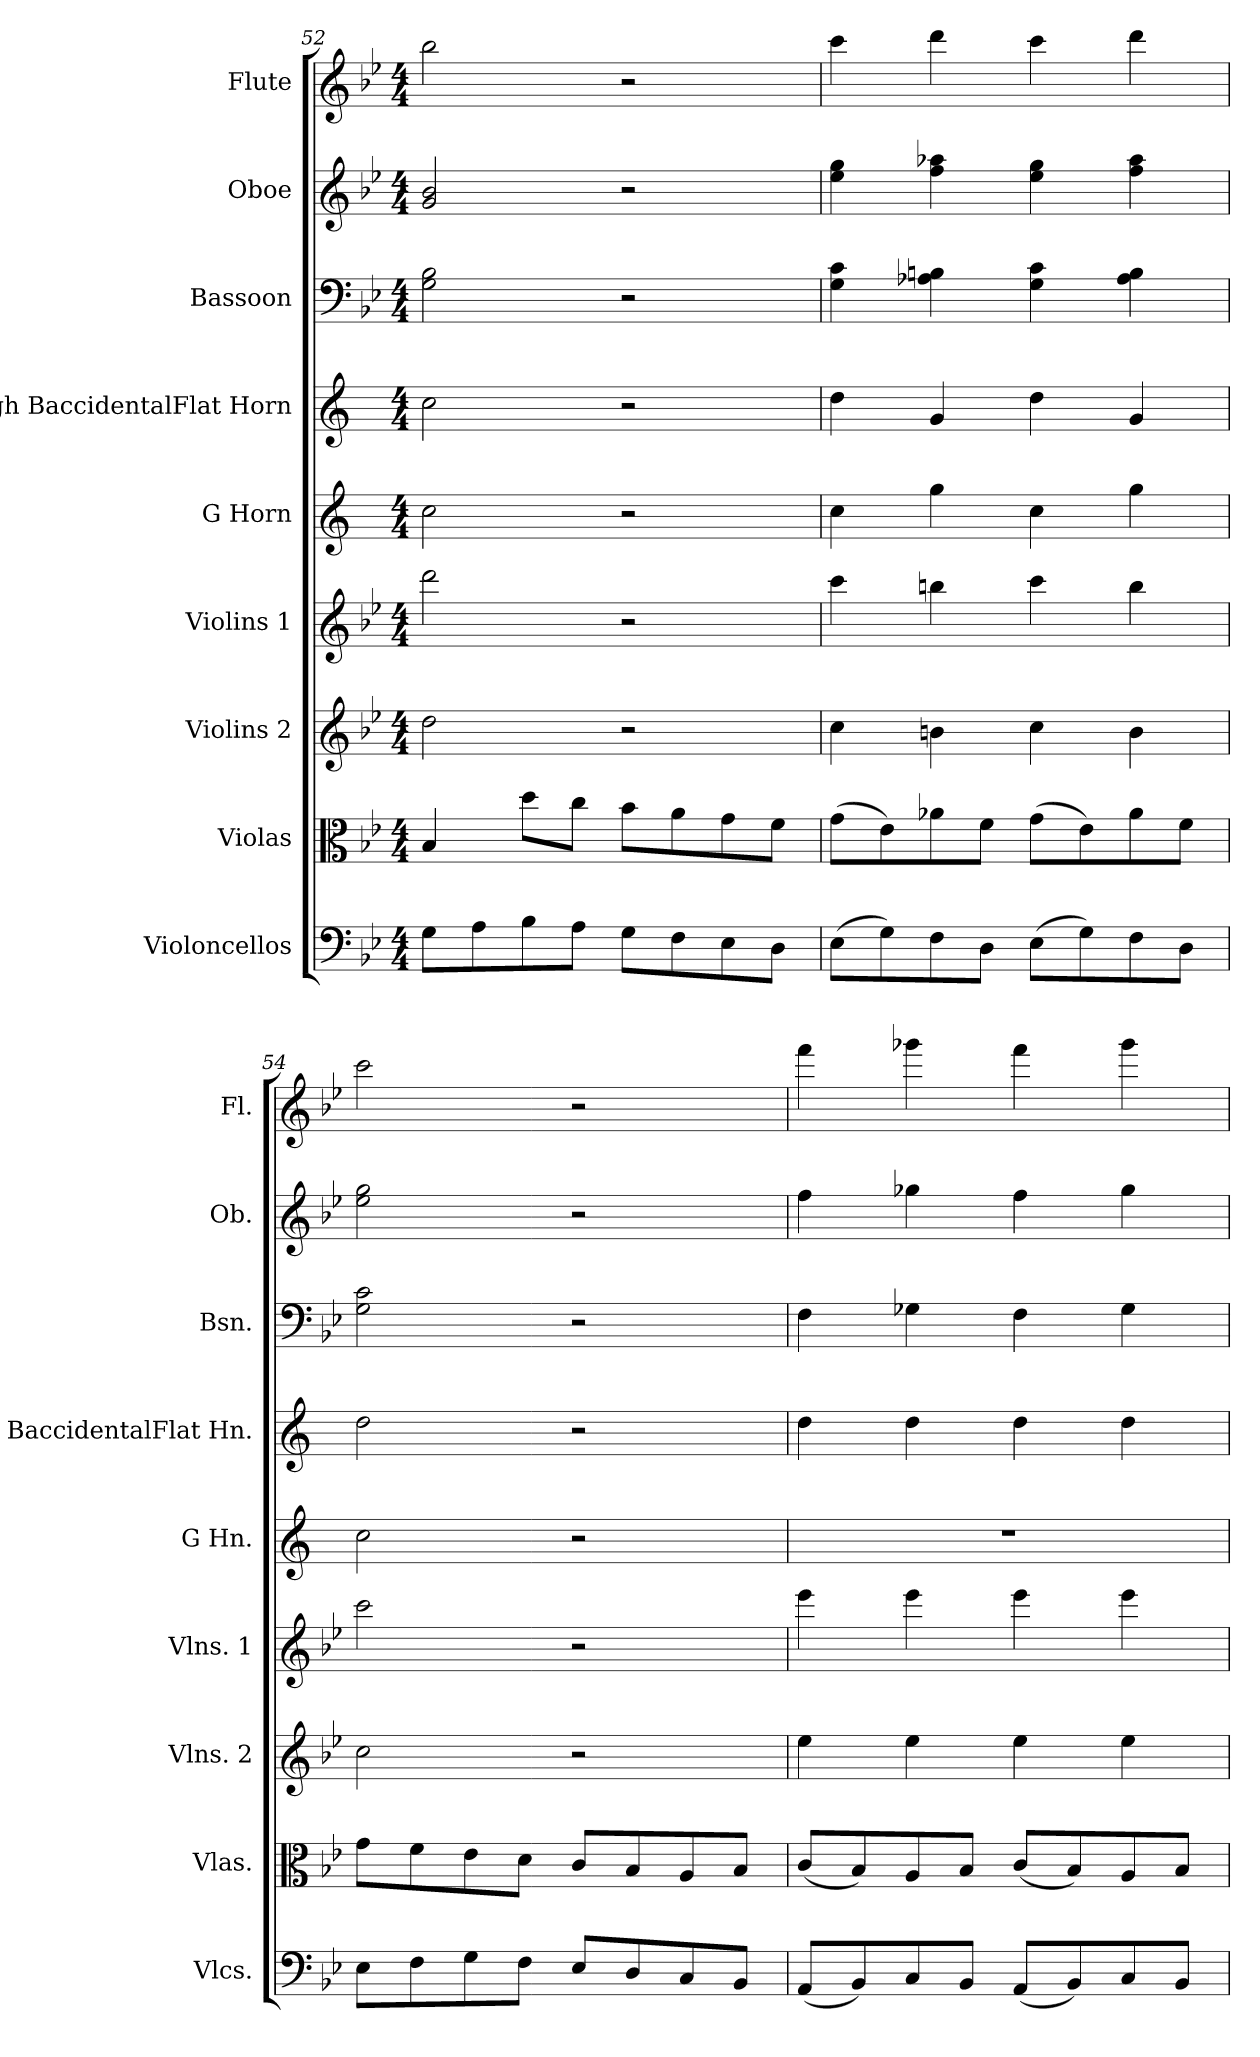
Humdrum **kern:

**kern	**kern	**kern	**kern	**kern	**kern	**kern	**kern	**kern
*part9	*part8	*part7	*part6	*part5	*part4	*part3	*part2	*part1
*staff9	*staff8	*staff7	*staff6	*staff5	*staff4	*staff3	*staff2	*staff1
*I"Violoncellos	*I"Violas	*I"Violins 2	*I"Violins 1	*I"G Horn	*I"High BaccidentalFlat Horn	*I"Bassoon	*I"Oboe	*I"Flute
*I'Vlcs.	*I'Vlas.	*I'Vlns. 2	*I'Vlns. 1	*I'G Hn.	*I'H. BaccidentalFlat Hn.	*I'Bsn.	*I'Ob.	*I'Fl.
*clefF4	*clefC3	*clefG2	*clefG2	*clefG2	*clefG2	*clefF4	*clefG2	*clefG2
*	*	*	*	*ITrd3c5	*ITrd1c2	*	*	*
*k[b-e-]	*k[b-e-]	*k[b-e-]	*k[b-e-]	*k[f#]	*k[b-e-]	*k[b-e-]	*k[b-e-]	*k[b-e-]
*M4/4	*M4/4	*M4/4	*M4/4	*M4/4	*M4/4	*M4/4	*M4/4	*M4/4
=52	=52	=52	=52	=52	=52	=52	=52	=52
8G\L	4B-/	2dd\	2ddd\	2g\	2b-\	2G\ 2B-\	2g/ 2b-/	2bb-\
8A\	.	.	.	.	.	.	.	.
8B-\	8dd\L	.	.	.	.	.	.	.
8A\J	8cc\J	.	.	.	.	.	.	.
8G\L	8b-\L	2r	2r	2r	2r	2r	2r	2r
8F\	8a\	.	.	.	.	.	.	.
8E-\	8g\	.	.	.	.	.	.	.
8D\J	8f\J	.	.	.	.	.	.	.
!!LO:PB:g=z
=53	=53	=53	=53	=53	=53	=53	=53	=53
(8E-\L	(8g\L	4cc\	4ccc\	4g\	4cc\	4G\ 4c\	4ee-\ 4gg\	4ccc\
8G\)	8e-\)	.	.	.	.	.	.	.
8F\	8a-X\	4bn\	4bbn\	4dd\	4f/	4A-X\ 4Bn\	4ff\ 4aa-X\	4ddd\
8D\J	8f\J	.	.	.	.	.	.	.
(8E-\L	(8g\L	4cc\	4ccc\	4g\	4cc\	4G\ 4c\	4ee-\ 4gg\	4ccc\
8G\)	8e-\)	.	.	.	.	.	.	.
8F\	8a-\	4b\	4bb\	4dd\	4f/	4A-\ 4B\	4ff\ 4aa-\	4ddd\
8D\J	8f\J	.	.	.	.	.	.	.
=54	=54	=54	=54	=54	=54	=54	=54	=54
8E-\L	8g\L	2cc\	2ccc\	2g\	2cc\	2G\ 2c\	2ee-\ 2gg\	2ccc\
8F\	8f\	.	.	.	.	.	.	.
8G\	8e-\	.	.	.	.	.	.	.
8F\J	8d\J	.	.	.	.	.	.	.
8E-/L	8c/L	2r	2r	2r	2r	2r	2r	2r
8D/	8B-/	.	.	.	.	.	.	.
8C/	8A/	.	.	.	.	.	.	.
8BB-/J	8B-/J	.	.	.	.	.	.	.
=55	=55	=55	=55	=55	=55	=55	=55	=55
(8AA/L	(8c/L	4ee-\	4eee-\	1r	4cc\	4F\	4ff\	4fff\
8BB-/)	8B-/)	.	.	.	.	.	.	.
8C/	8A/	4ee-\	4eee-\	.	4cc\	4G-X\	4gg-X\	4ggg-X\
8BB-/J	8B-/J	.	.	.	.	.	.	.
(8AA/L	(8c/L	4ee-\	4eee-\	.	4cc\	4F\	4ff\	4fff\
8BB-/)	8B-/)	.	.	.	.	.	.	.
8C/	8A/	4ee-\	4eee-\	.	4cc\	4G-\	4gg-\	4ggg-\
8BB-/J	8B-/J	.	.	.	.	.	.	.
=	=	=	=	=	=	=	=	=
*-	*-	*-	*-	*-	*-	*-	*-	*-
